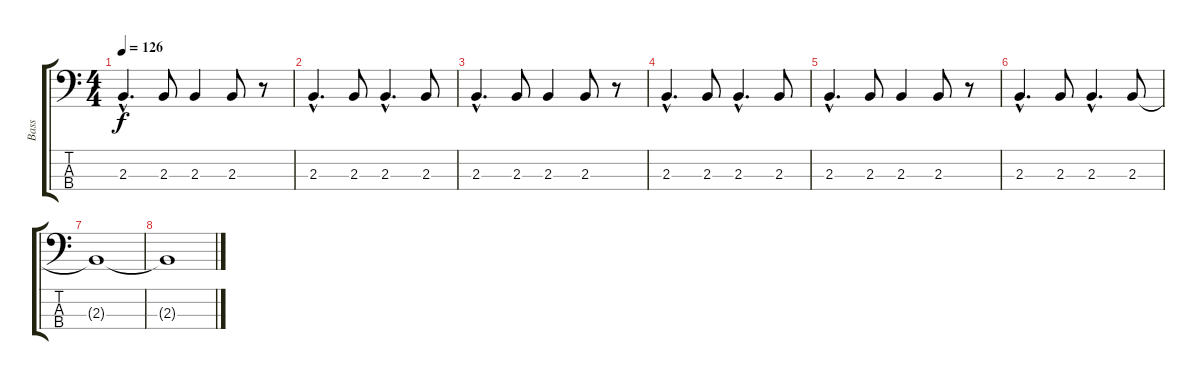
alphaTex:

\track ("Bass" "Bass") {instrument electricbasspick}
\staff {score tabs}
\tuning (G2 D2 A1 E1) {hide}
\ts (4 4)
\tempo 126
\clef f4
\ks c
2.3{hac}.4{d dy f} 2.3.8 2.3.4 2.3.8 r.8 |
2.3{hac}.4{d} 2.3.8 2.3{hac}.4{d} 2.3.8 |
2.3{hac}.4{d} 2.3.8 2.3.4 2.3.8 r.8 |
2.3{hac}.4{d} 2.3.8 2.3{hac}.4{d} 2.3.8 |
2.3{hac}.4{d} 2.3.8 2.3.4 2.3.8 r.8 |
2.3{hac}.4{d} 2.3.8 2.3{hac}.4{d} 2.3.8 |
2.3{t}.1 |
2.3{t}.1
